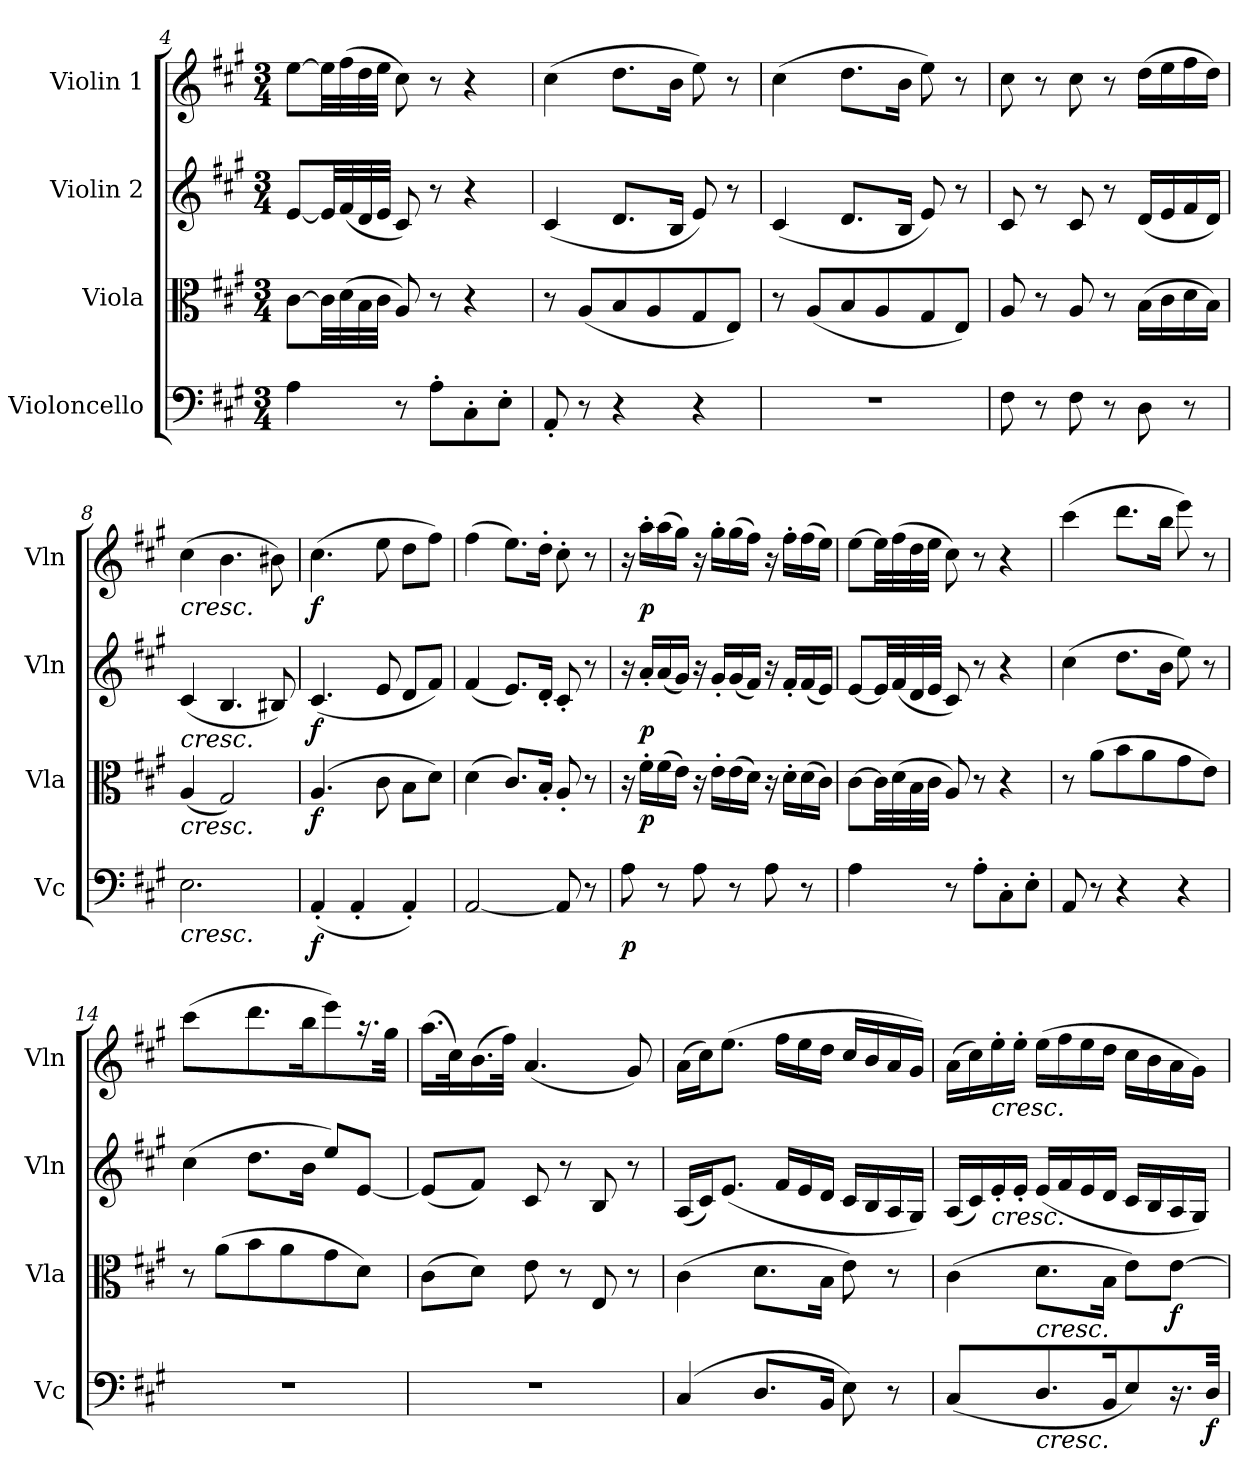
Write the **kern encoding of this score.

**kern	**dynam	**kern	**dynam	**kern	**dynam	**kern	**dynam
*part4	*part4	*part3	*part3	*part2	*part2	*part1	*part1
*staff4	*staff4	*staff3	*staff3	*staff2	*staff2	*staff1	*staff1
*I"Violoncello	*	*I"Viola	*	*I"Violin 2	*	*I"Violin 1	*
*I'Vc	*	*I'Vla	*	*I'Vln	*	*I'Vln	*
*clefF4	*	*clefC3	*	*clefG2	*	*clefG2	*
*k[f#c#g#]	*	*k[f#c#g#]	*	*k[f#c#g#]	*	*k[f#c#g#]	*
*M3/4	*	*M3/4	*	*M3/4	*	*M3/4	*
=4	=4	=4	=4	=4	=4	=4	=4
4A\	.	[8c#\L	.	[8e/L	.	[8ee\L	.
.	.	32c#\LL]	.	32e/LL]	.	32ee\LL]	.
.	.	(32d\	.	(32f#/	.	(32ff#\	.
.	.	32B\	.	32d/	.	32dd\	.
.	.	32c#\JJJ	.	32e/JJJ	.	32ee\JJJ	.
8r	.	8A/)	.	8c#/)	.	8cc#\)	.
8A'\L	.	8r	.	8r	.	8r	.
8C#'\	.	4r	.	4r	.	4r	.
8E'\J	.	.	.	.	.	.	.
=5	=5	=5	=5	=5	=5	=5	=5
8AA'/	.	8r	.	(4c#/	.	(4cc#\	.
8r	.	(8A/L	.	.	.	.	.
4r	.	8B/	.	8.d/L	.	8.dd\L	.
.	.	8A/	.	.	.	.	.
.	.	.	.	16B/Jk	.	16b\Jk	.
4r	.	8G#/	.	8e/)	.	8ee\)	.
.	.	8E/J)	.	8r	.	8r	.
=6	=6	=6	=6	=6	=6	=6	=6
2.r	.	8r	.	(4c#/	.	(4cc#\	.
.	.	(8A/L	.	.	.	.	.
.	.	8B/	.	8.d/L	.	8.dd\L	.
.	.	8A/	.	.	.	.	.
.	.	.	.	16B/Jk	.	16b\Jk	.
.	.	8G#/	.	8e/)	.	8ee\)	.
.	.	8E/J)	.	8r	.	8r	.
=7	=7	=7	=7	=7	=7	=7	=7
8F#\	.	8A/	.	8c#/	.	8cc#\	.
8r	.	8r	.	8r	.	8r	.
8F#\	.	8A/	.	8c#/	.	8cc#\	.
8r	.	8r	.	8r	.	8r	.
8D\	.	(16B\LL	.	(16d/LL	.	(16dd\LL	.
.	.	16c#\	.	16e/	.	16ee\	.
8r	.	16d\	.	16f#/	.	16ff#\	.
.	.	16B\JJ)	.	16d/JJ)	.	16dd\JJ)	.
=8	=8	=8	=8	=8	=8	=8	=8
!	!	!	!	!	!	!LO:TX:b:i:t=cresc.	!
!	!	!	!	!LO:TX:b:i:t=cresc.	!	!	!
!	!	!LO:TX:b:i:t=cresc.	!	!	!	!	!
!LO:TX:b:i:t=cresc.	!	!	!	!	!	!	!
2.E\	.	(4A/	.	(4c#/	.	(4cc#\	.
.	.	2G#/)	.	4.B/	.	4.b\	.
.	.	.	.	8B#X/)	.	8b#X\)	.
=9	=9	=9	=9	=9	=9	=9	=9
!	!LO:DY:b	!	!LO:DY:b	!	!LO:DY:b	!	!LO:DY:b
(4AA'/	f	(4.A/	f	(4.c#/	f	(4.cc#\	f
4AA'/	.	.	.	.	.	.	.
.	.	8c#\	.	8e/	.	8ee\	.
4AA'/)	.	8B\L	.	8d/L	.	8dd\L	.
.	.	8d\J)	.	8f#/J)	.	8ff#\J)	.
!!LO:LB:g=z
=10	=10	=10	=10	=10	=10	=10	=10
[2AA/	.	(4d\	.	(4f#/	.	(4ff#\	.
.	.	8.c#/L)	.	8.e/L)	.	8.ee\L)	.
.	.	16B'/Jk	.	16d'/Jk	.	16dd'\Jk	.
8AA/]	.	8A'/	.	8c#'/	.	8cc#'\	.
8r	.	8r	.	8r	.	8r	.
=11	=11	=11	=11	=11	=11	=11	=11
!	!LO:DY:b	!	!	!	!	!	!
8A\	p	16r	.	16r	.	16r	.
!	!	!	!LO:DY:b	!	!LO:DY:b	!	!LO:DY:b
.	.	16f#'\LL	p	16a'/LL	p	16aa'\LL	p
8r	.	(16f#\	.	(16a/	.	(16aa\	.
.	.	16e\JJ)	.	16g#/JJ)	.	16gg#\JJ)	.
8A\	.	16r	.	16r	.	16r	.
.	.	16e'\LL	.	16g#'/LL	.	16gg#'\LL	.
8r	.	(16e\	.	(16g#/	.	(16gg#\	.
.	.	16d\JJ)	.	16f#/JJ)	.	16ff#\JJ)	.
8A\	.	16r	.	16r	.	16r	.
.	.	16d'\LL	.	16f#'/LL	.	16ff#'\LL	.
8r	.	(16d\	.	(16f#/	.	(16ff#\	.
.	.	16c#\JJ)	.	16e/JJ)	.	16ee\JJ)	.
=12	=12	=12	=12	=12	=12	=12	=12
4A\	.	[8c#\L	.	[8e/L	.	[8ee\L	.
.	.	32c#\LL]	.	32e/LL]	.	32ee\LL]	.
.	.	(32d\	.	(32f#/	.	(32ff#\	.
.	.	32B\	.	32d/	.	32dd\	.
.	.	32c#\JJJ	.	32e/JJJ	.	32ee\JJJ	.
8r	.	8A/)	.	8c#/)	.	8cc#\)	.
8A'\L	.	8r	.	8r	.	8r	.
8C#'\	.	4r	.	4r	.	4r	.
8E'\J	.	.	.	.	.	.	.
=13	=13	=13	=13	=13	=13	=13	=13
8AA/	.	8r	.	(4cc#\	.	(4ccc#\	.
8r	.	(8a\L	.	.	.	.	.
4r	.	8b\	.	8.dd\L	.	8.ddd\L	.
.	.	8a\	.	.	.	.	.
.	.	.	.	16b\Jk	.	16bb\Jk	.
4r	.	8g#\	.	8ee\)	.	8eee\)	.
.	.	8e\J)	.	8r	.	8r	.
=14	=14	=14	=14	=14	=14	=14	=14
2.r	.	8r	.	(4cc#\	.	(4ccc#\	.
.	.	(8a\L	.	.	.	.	.
.	.	8b\	.	8.dd\L	.	8.ddd\L	.
.	.	8a\	.	.	.	.	.
.	.	.	.	16b\Jk	.	16bb\Jk	.
.	.	8g#\	.	8ee/L)	.	8eee\L)	.
.	.	8d\J)	.	[8e/J	.	16.r	.
.	.	.	.	.	.	32gg#\JJk	.
=15	=15	=15	=15	=15	=15	=15	=15
2.r	.	(8c#\L	.	(8e/L]	.	(16.aa\LL	.
.	.	.	.	.	.	32cc#\K)	.
.	.	8d\J)	.	8f#/J)	.	(16.b\	.
.	.	.	.	.	.	32ff#\JJk)	.
.	.	8e\	.	8c#/	.	(4.a/	.
.	.	8r	.	8r	.	.	.
.	.	8E/	.	8B/	.	.	.
.	.	8r	.	8r	.	8g#/)	.
=16	=16	=16	=16	=16	=16	=16	=16
(4C#/	.	(4c#\	.	(16A/LL	.	(16a\LL	.
.	.	.	.	16c#/J)	.	16cc#\J)	.
.	.	.	.	(8.e/J	.	(8.ee\J	.
8.D/L	.	8.d\L	.	.	.	.	.
.	.	.	.	16f#/LL	.	16ff#\LL	.
.	.	.	.	16e/	.	16ee\	.
16BB/Jk	.	16B\Jk	.	16d/JJ	.	16dd\JJ	.
8E\)	.	8e\)	.	16c#/LL	.	16cc#/LL	.
.	.	.	.	16B/	.	16b/	.
8r	.	8r	.	16A/	.	16a/	.
.	.	.	.	16G#/JJ)	.	16g#/JJ)	.
!!LO:LB:g=z
=17	=17	=17	=17	=17	=17	=17	=17
(4C#/	.	(4c#\	.	(16A/LL	.	(16a\LL	.
.	.	.	.	16c#/)	.	16cc#\)	.
!	!	!	!	!	!	!LO:TX:b:i:t=cresc.	!
!	!	!	!	!LO:TX:b:i:t=cresc.	!	!	!
.	.	.	.	16e'/	.	16ee'\	.
.	.	.	.	16e'/JJ	.	16ee'\JJ	.
!	!	!LO:TX:b:i:t=cresc.	!	!	!	!	!
!LO:TX:b:i:t=cresc.	!	!	!	!	!	!	!
8.D/L	.	8.d\L	.	(16e/LL	.	(16ee\LL	.
.	.	.	.	16f#/	.	16ff#\	.
.	.	.	.	16e/	.	16ee\	.
16BB/Jk	.	16B\Jk	.	16d/JJ	.	16dd\JJ	.
8E\L)	.	8e\L)	.	16c#/LL	.	16cc#\LL	.
.	.	.	.	16B/	.	16b\	.
!	!	!	!LO:DY:b	!	!	!	!
16.r	.	[8e\J	f	16A/	.	16a\	.
.	.	.	.	16G#/JJ)	.	16g#\JJ)	.
!	!LO:DY:b	!	!	!	!	!	!
32D\JJk	f	.	.	.	.	.	.
=	=	=	=	=	=	=	=
*-	*-	*-	*-	*-	*-	*-	*-
